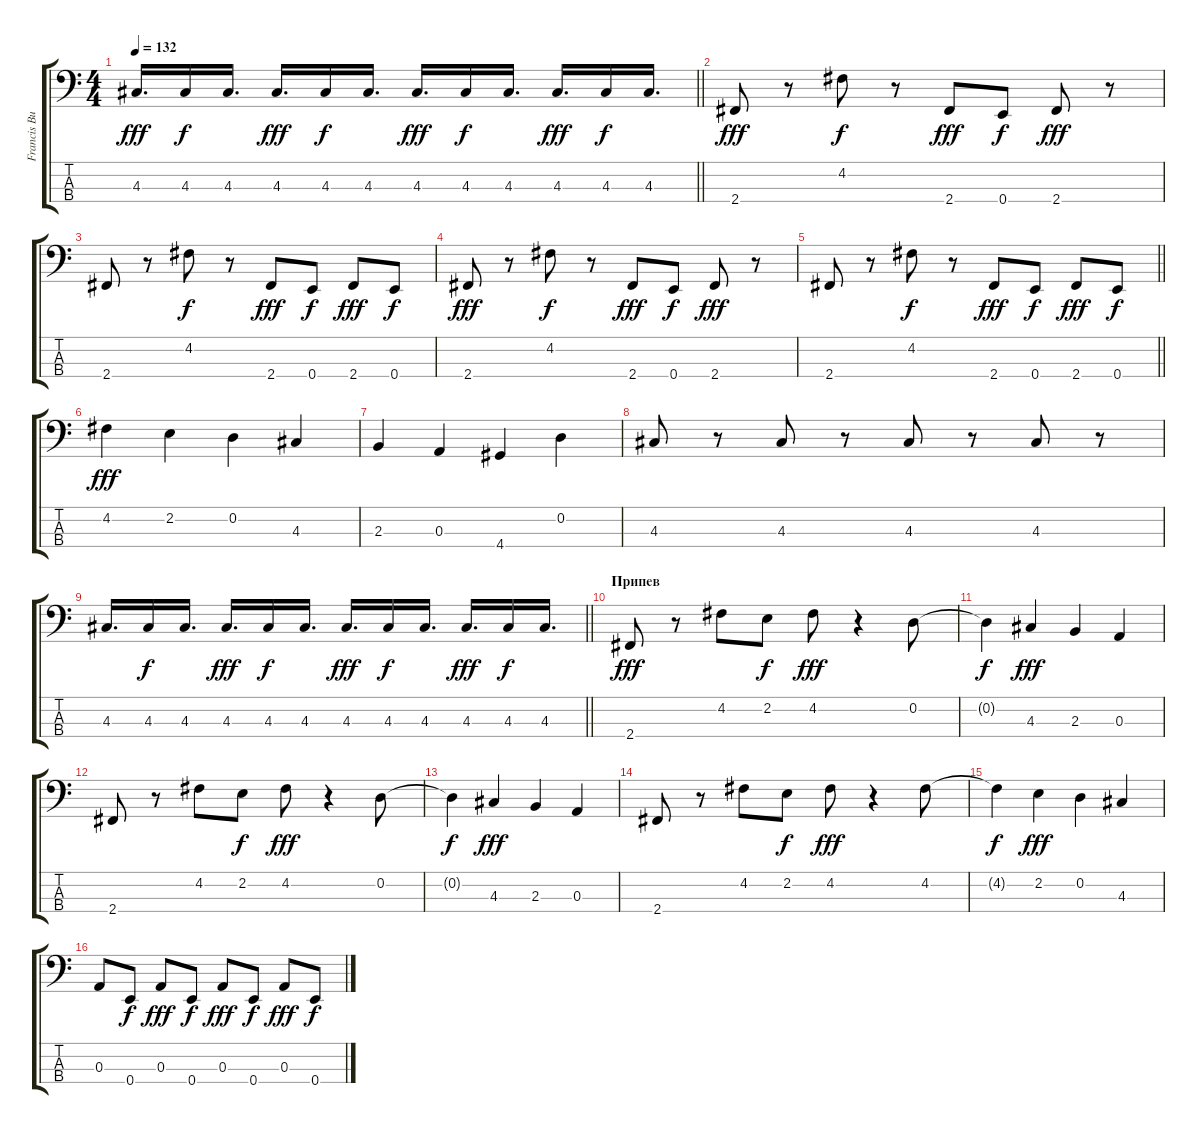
\track ("Francis Bucholz" "Francis Bu") {instrument electricbasspick}
\staff {score tabs}
\tuning (G2 D2 A1 E1) {hide}
\ts (4 4)
\tempo 132
\clef f4
\barLineRight lightlight
\ks c
4.3.16{d dy fff} 4.3.16{dy f} 4.3.16{d} 4.3.16{d dy fff} 4.3.16{dy f} 4.3.16{d} 4.3.16{d dy fff} 4.3.16{dy f} 4.3.16{d} 4.3.16{d dy fff} 4.3.16{dy f} 4.3.16{d} |
2.4.8{dy fff} r.8 4.2.8{dy f} r.8 2.4.8{dy fff} 0.4.8{dy f} 2.4.8{dy fff} r.8 |
2.4.8 r.8 4.2.8{dy f} r.8 2.4.8{dy fff} 0.4.8{dy f} 2.4.8{dy fff} 0.4.8{dy f} |
2.4.8{dy fff} r.8 4.2.8{dy f} r.8 2.4.8{dy fff} 0.4.8{dy f} 2.4.8{dy fff} r.8 |
\barLineRight lightlight
2.4.8 r.8 4.2.8{dy f} r.8 2.4.8{dy fff} 0.4.8{dy f} 2.4.8{dy fff} 0.4.8{dy f} |
4.2.4{dy fff} 2.2.4 0.2.4 4.3.4 |
2.3.4 0.3.4 4.4.4 0.2.4 |
4.3.8 r.8 4.3.8 r.8 4.3.8 r.8 4.3.8 r.8 |
\barLineRight lightlight
4.3.16{d} 4.3.16{dy f} 4.3.16{d} 4.3.16{d dy fff} 4.3.16{dy f} 4.3.16{d} 4.3.16{d dy fff} 4.3.16{dy f} 4.3.16{d} 4.3.16{d dy fff} 4.3.16{dy f} 4.3.16{d} |
\section ("" "Припев")
2.4.8{dy fff} r.8 4.2.8 2.2.8{dy f} 4.2.8{dy fff} r.4 0.2.8 |
0.2{t}.4{dy f} 4.3.4{dy fff} 2.3.4 0.3.4 |
2.4.8 r.8 4.2.8 2.2.8{dy f} 4.2.8{dy fff} r.4 0.2.8 |
0.2{t}.4{dy f} 4.3.4{dy fff} 2.3.4 0.3.4 |
2.4.8 r.8 4.2.8 2.2.8{dy f} 4.2.8{dy fff} r.4 4.2.8 |
4.2{t}.4{dy f} 2.2.4{dy fff} 0.2.4 4.3.4 |
0.3.8 0.4.8{dy f} 0.3.8{dy fff} 0.4.8{dy f} 0.3.8{dy fff} 0.4.8{dy f} 0.3.8{dy fff} 0.4.8{dy f}
